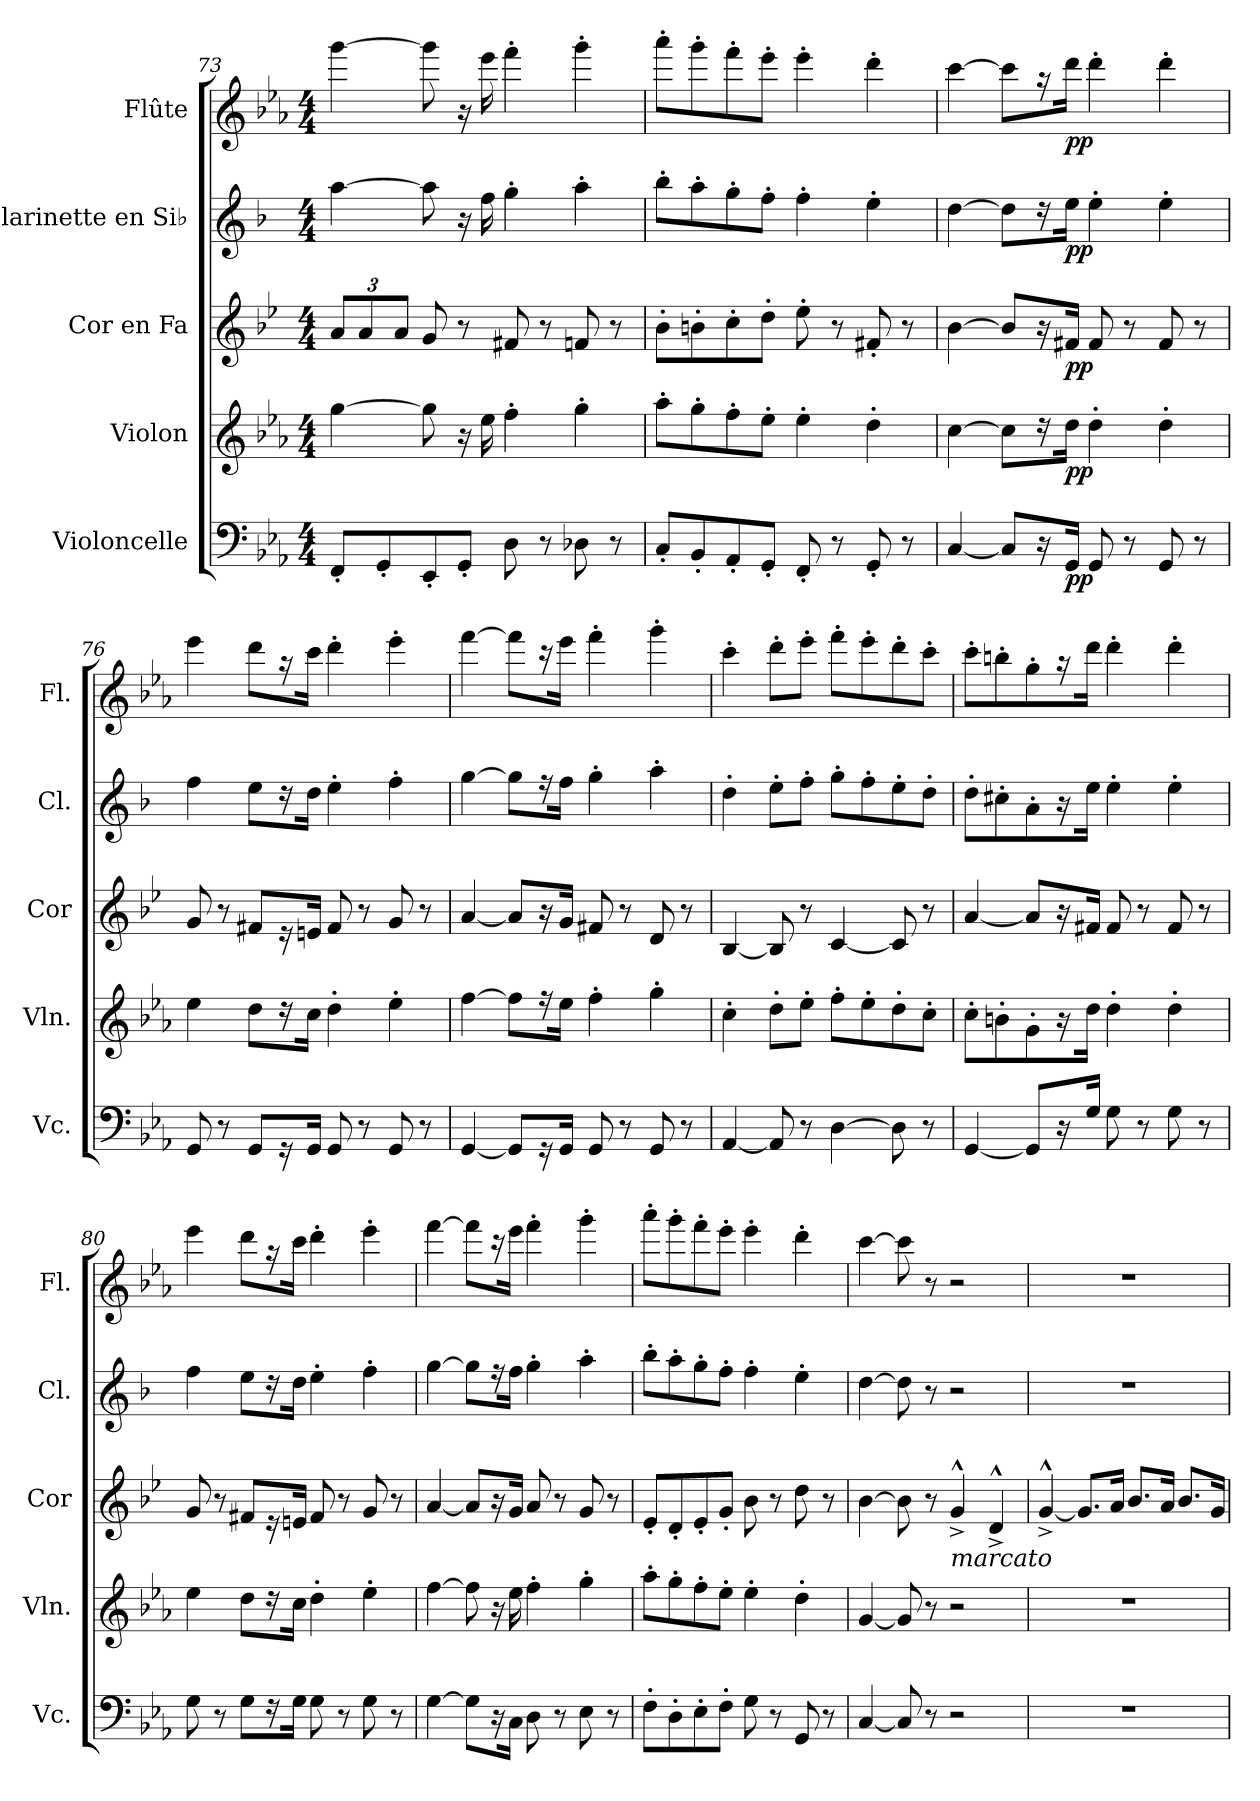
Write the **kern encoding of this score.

**kern	**dynam	**kern	**dynam	**kern	**dynam	**kern	**dynam	**kern	**dynam
*part5	*part5	*part4	*part4	*part3	*part3	*part2	*part2	*part1	*part1
*staff5	*staff5	*staff4	*staff4	*staff3	*staff3	*staff2	*staff2	*staff1	*staff1
*I"Violoncelle	*	*I"Violon	*	*I"Cor en Fa	*	*I"Clarinette en Si♭	*	*I"Flûte	*
*I'Vc.	*	*I'Vln.	*	*I'Cor	*	*I'Cl.	*	*I'Fl.	*
*clefF4	*	*clefG2	*	*clefG2	*	*clefG2	*	*clefG2	*
*	*	*	*	*ITrd4c7	*	*ITrd1c2	*	*	*
*k[b-e-a-]	*	*k[b-e-a-]	*	*k[b-e-a-]	*	*k[b-e-a-]	*	*k[b-e-a-]	*
*M4/4	*	*M4/4	*	*M4/4	*	*M4/4	*	*M4/4	*
*	*	*	*	*Xbrackettup	*	*	*	*	*
=73	=73	=73	=73	=73	=73	=73	=73	=73	=73
8FF'/L	.	[4gg\	.	12d/L	.	[4gg\	.	[4ggg\	.
.	.	.	.	12d/	.	.	.	.	.
8GG'/	.	.	.	.	.	.	.	.	.
.	.	.	.	12d/J	.	.	.	.	.
8EE-'/	.	8gg\]	.	8c/	.	8gg\]	.	8ggg\]	.
8GG'/J	.	16r	.	8r	.	16r	.	16r	.
.	.	16ee-\	.	.	.	16ee-\	.	16eee-\	.
8D\	.	4ff'\	.	8Bn/	.	4ff'\	.	4fff'\	.
8r	.	.	.	8r	.	.	.	.	.
8D-X\	.	4gg'\	.	8B-X/	.	4gg'\	.	4ggg'\	.
8r	.	.	.	8r	.	.	.	.	.
=74	=74	=74	=74	=74	=74	=74	=74	=74	=74
8C'/L	.	8aa-'\L	.	8e-'\L	.	8aa-'\L	.	8aaa-'\L	.
8BB-'/	.	8gg'\	.	8en'\	.	8gg'\	.	8ggg'\	.
8AA-'/	.	8ff'\	.	8f'\	.	8ff'\	.	8fff'\	.
8GG'/J	.	8ee-'\J	.	8g'\J	.	8ee-'\J	.	8eee-'\J	.
8FF'/	.	4ee-'\	.	8a-'\	.	4ee-'\	.	4eee-'\	.
8r	.	.	.	8r	.	.	.	.	.
8GG'/	.	4dd'\	.	8Bn'/	.	4dd'\	.	4ddd'\	.
8r	.	.	.	8r	.	.	.	.	.
!!LO:PB:g=z
=75	=75	=75	=75	=75	=75	=75	=75	=75	=75
[4C/	.	[4cc\	.	[4e-\	.	[4cc\	.	[4ccc\	.
8C/L]	.	8cc\L]	.	8e-/L]	.	8cc\L]	.	8ccc\L]	.
16r	.	16r	.	16r	.	16r	.	16r	.
!	!LO:DY:b	!	!LO:DY:b	!	!LO:DY:b	!	!LO:DY:b	!	!LO:DY:b
16GG/Jk	pp	16dd\Jk	pp	16Bn/Jk	pp	16dd\Jk	pp	16ddd\Jk	pp
8GG/	.	4dd'\	.	8B/	.	4dd'\	.	4ddd'\	.
8r	.	.	.	8r	.	.	.	.	.
8GG/	.	4dd'\	.	8B/	.	4dd'\	.	4ddd'\	.
8r	.	.	.	8r	.	.	.	.	.
=76	=76	=76	=76	=76	=76	=76	=76	=76	=76
8GG/	.	4ee-\	.	8c/	.	4ee-\	.	4eee-\	.
8r	.	.	.	8r	.	.	.	.	.
8GG/L	.	8dd\L	.	8Bn/L	.	8dd\L	.	8ddd\L	.
16r	.	16r	.	16r	.	16r	.	16r	.
16GG/Jk	.	16cc\Jk	.	16An/Jk	.	16cc\Jk	.	16ccc\Jk	.
8GG/	.	4dd'\	.	8B/	.	4dd'\	.	4ddd'\	.
8r	.	.	.	8r	.	.	.	.	.
8GG/	.	4ee-'\	.	8c/	.	4ee-'\	.	4eee-'\	.
8r	.	.	.	8r	.	.	.	.	.
=77	=77	=77	=77	=77	=77	=77	=77	=77	=77
[4GG/	.	[4ff\	.	[4d/	.	[4ff\	.	[4fff\	.
8GG/L]	.	8ff\L]	.	8d/L]	.	8ff\L]	.	8fff\L]	.
16r	.	16r	.	16r	.	16r	.	16r	.
16GG/Jk	.	16ee-\Jk	.	16c/Jk	.	16ee-\Jk	.	16eee-\Jk	.
8GG/	.	4ff'\	.	8Bn/	.	4ff'\	.	4fff'\	.
8r	.	.	.	8r	.	.	.	.	.
8GG/	.	4gg'\	.	8G/	.	4gg'\	.	4ggg'\	.
8r	.	.	.	8r	.	.	.	.	.
=78	=78	=78	=78	=78	=78	=78	=78	=78	=78
[4AA-/	.	4cc'\	.	[4E-/	.	4cc'\	.	4ccc'\	.
8AA-/]	.	8dd'\L	.	8E-/]	.	8dd'\L	.	8ddd'\L	.
8r	.	8ee-'\J	.	8r	.	8ee-'\J	.	8eee-'\J	.
[4D\	.	8ff'\L	.	[4F/	.	8ff'\L	.	8fff'\L	.
.	.	8ee-'\	.	.	.	8ee-'\	.	8eee-'\	.
8D\]	.	8dd'\	.	8F/]	.	8dd'\	.	8ddd'\	.
8r	.	8cc'\J	.	8r	.	8cc'\J	.	8ccc'\J	.
=79	=79	=79	=79	=79	=79	=79	=79	=79	=79
[4GG/	.	8cc'\L	.	[4d/	.	8cc'\L	.	8ccc'\L	.
.	.	8bn'\	.	.	.	8bn'\	.	8bbn'\	.
8GG/L]	.	8g'\	.	8d/L]	.	8g'\	.	8gg'\	.
16r	.	16r	.	16r	.	16r	.	16r	.
16G/Jk	.	16dd\Jk	.	16Bn/Jk	.	16dd\Jk	.	16ddd\Jk	.
8G\	.	4dd'\	.	8B/	.	4dd'\	.	4ddd'\	.
8r	.	.	.	8r	.	.	.	.	.
8G\	.	4dd'\	.	8B/	.	4dd'\	.	4ddd'\	.
8r	.	.	.	8r	.	.	.	.	.
!!LO:LB:g=z
=80	=80	=80	=80	=80	=80	=80	=80	=80	=80
8G\	.	4ee-\	.	8c/	.	4ee-\	.	4eee-\	.
8r	.	.	.	8r	.	.	.	.	.
8G\L	.	8dd\L	.	8Bn/L	.	8dd\L	.	8ddd\L	.
16r	.	16r	.	16r	.	16r	.	16r	.
16G\Jk	.	16cc\Jk	.	16An/Jk	.	16cc\Jk	.	16ccc\Jk	.
8G\	.	4dd'\	.	8B/	.	4dd'\	.	4ddd'\	.
8r	.	.	.	8r	.	.	.	.	.
8G\	.	4ee-'\	.	8c/	.	4ee-'\	.	4eee-'\	.
8r	.	.	.	8r	.	.	.	.	.
=81	=81	=81	=81	=81	=81	=81	=81	=81	=81
[4G\	.	[4ff\	.	[4d/	.	[4ff\	.	[4fff\	.
8G\L]	.	8ff\]	.	8d/L]	.	8ff\L]	.	8fff\L]	.
16r	.	16r	.	16r	.	16r	.	16r	.
16C\Jk	.	16ee-\	.	16c/Jk	.	16ee-\Jk	.	16eee-\Jk	.
8D\	.	4ff'\	.	8d/	.	4ff'\	.	4fff'\	.
8r	.	.	.	8r	.	.	.	.	.
8E-\	.	4gg'\	.	8c/	.	4gg'\	.	4ggg'\	.
8r	.	.	.	8r	.	.	.	.	.
=82	=82	=82	=82	=82	=82	=82	=82	=82	=82
8F'\L	.	8aa-'\L	.	8A-'/L	.	8aa-'\L	.	8aaa-'\L	.
8D'\	.	8gg'\	.	8G'/	.	8gg'\	.	8ggg'\	.
8E-'\	.	8ff'\	.	8A-'/	.	8ff'\	.	8fff'\	.
8F'\J	.	8ee-'\J	.	8c'/J	.	8ee-'\J	.	8eee-'\J	.
8G\	.	4ee-'\	.	8e-\	.	4ee-'\	.	4eee-'\	.
8r	.	.	.	8r	.	.	.	.	.
8GG/	.	4dd'\	.	8g\	.	4dd'\	.	4ddd'\	.
8r	.	.	.	8r	.	.	.	.	.
=83	=83	=83	=83	=83	=83	=83	=83	=83	=83
[4C/	.	[4g/	.	[4e-\	.	[4cc\	.	[4ccc\	.
8C/]	.	8g/]	.	8e-\]	.	8cc\]	.	8ccc\]	.
8r	.	8r	.	8r	.	8r	.	8r	.
!	!	!	!	!LO:TX:b:i:t=marcato	!	!	!	!	!
!	!	!	!	!	!LO:DY:b	!	!	!	!
!	!	!	!	!	!LO:DY:n=1:b	!	!	!	!
2r	.	2r	.	4c^^^/	f mf	2r	.	2r	.
.	.	.	.	4G^^^/	.	.	.	.	.
=84	=84	=84	=84	=84	=84	=84	=84	=84	=84
1r	.	1r	.	[4c^^^/	.	1r	.	1r	.
.	.	.	.	8.c/L]	.	.	.	.	.
.	.	.	.	16d/Jk	.	.	.	.	.
.	.	.	.	8.e-/L	.	.	.	.	.
.	.	.	.	16d/Jk	.	.	.	.	.
.	.	.	.	8.e-/L	.	.	.	.	.
.	.	.	.	16c/Jk	.	.	.	.	.
=	=	=	=	=	=	=	=	=	=
*-	*-	*-	*-	*-	*-	*-	*-	*-	*-
